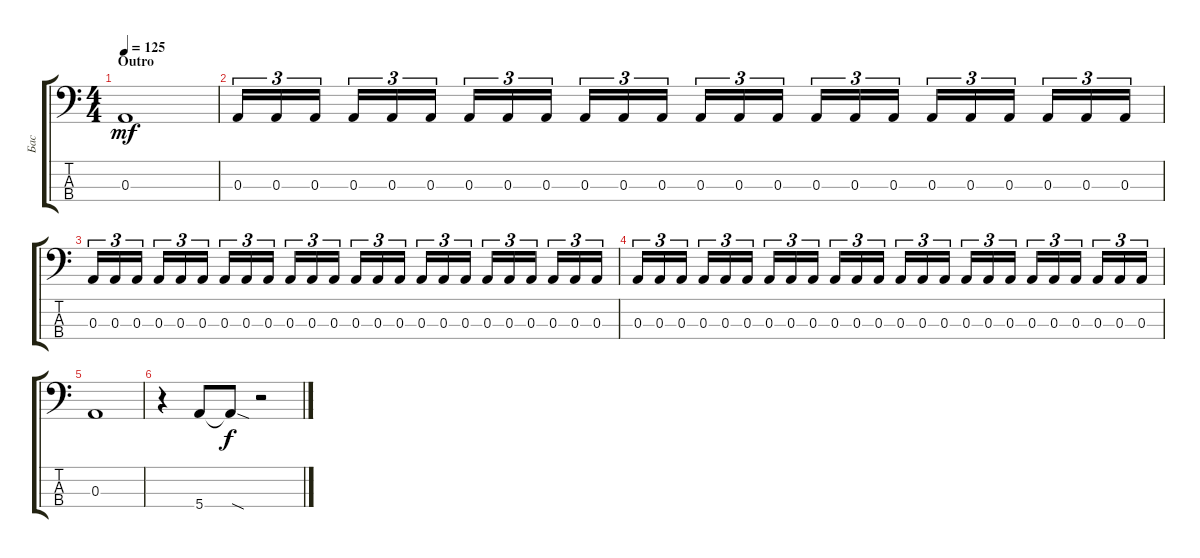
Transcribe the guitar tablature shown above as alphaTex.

\track ("Бас" "Бас") {instrument electricbassfinger}
\staff {score tabs}
\tuning (G2 D2 A1 E1) {hide}
\ts (4 4)
\section ("" "Outro")
\tempo 125
\clef f4
\ks aminor
0.3.1{dy mf} |
0.3.16{tu (3 2)} 0.3.16{tu (3 2)} 0.3.16{tu (3 2) beam splitsecondary} 0.3.16{tu (3 2)} 0.3.16{tu (3 2)} 0.3.16{tu (3 2)} 0.3.16{tu (3 2)} 0.3.16{tu (3 2)} 0.3.16{tu (3 2) beam splitsecondary} 0.3.16{tu (3 2)} 0.3.16{tu (3 2)} 0.3.16{tu (3 2)} 0.3.16{tu (3 2)} 0.3.16{tu (3 2)} 0.3.16{tu (3 2) beam splitsecondary} 0.3.16{tu (3 2)} 0.3.16{tu (3 2)} 0.3.16{tu (3 2)} 0.3.16{tu (3 2)} 0.3.16{tu (3 2)} 0.3.16{tu (3 2) beam splitsecondary} 0.3.16{tu (3 2)} 0.3.16{tu (3 2)} 0.3.16{tu (3 2)} |
0.3.16{tu (3 2)} 0.3.16{tu (3 2)} 0.3.16{tu (3 2) beam splitsecondary} 0.3.16{tu (3 2)} 0.3.16{tu (3 2)} 0.3.16{tu (3 2)} 0.3.16{tu (3 2)} 0.3.16{tu (3 2)} 0.3.16{tu (3 2) beam splitsecondary} 0.3.16{tu (3 2)} 0.3.16{tu (3 2)} 0.3.16{tu (3 2)} 0.3.16{tu (3 2)} 0.3.16{tu (3 2)} 0.3.16{tu (3 2) beam splitsecondary} 0.3.16{tu (3 2)} 0.3.16{tu (3 2)} 0.3.16{tu (3 2)} 0.3.16{tu (3 2)} 0.3.16{tu (3 2)} 0.3.16{tu (3 2) beam splitsecondary} 0.3.16{tu (3 2)} 0.3.16{tu (3 2)} 0.3.16{tu (3 2)} |
0.3.16{tu (3 2)} 0.3.16{tu (3 2)} 0.3.16{tu (3 2) beam splitsecondary} 0.3.16{tu (3 2)} 0.3.16{tu (3 2)} 0.3.16{tu (3 2)} 0.3.16{tu (3 2)} 0.3.16{tu (3 2)} 0.3.16{tu (3 2) beam splitsecondary} 0.3.16{tu (3 2)} 0.3.16{tu (3 2)} 0.3.16{tu (3 2)} 0.3.16{tu (3 2)} 0.3.16{tu (3 2)} 0.3.16{tu (3 2) beam splitsecondary} 0.3.16{tu (3 2)} 0.3.16{tu (3 2)} 0.3.16{tu (3 2)} 0.3.16{tu (3 2)} 0.3.16{tu (3 2)} 0.3.16{tu (3 2) beam splitsecondary} 0.3.16{tu (3 2)} 0.3.16{tu (3 2)} 0.3.16{tu (3 2)} |
0.3.1 |
r.4 5.4.8 5.4{sod t}.8{dy f} r.2
